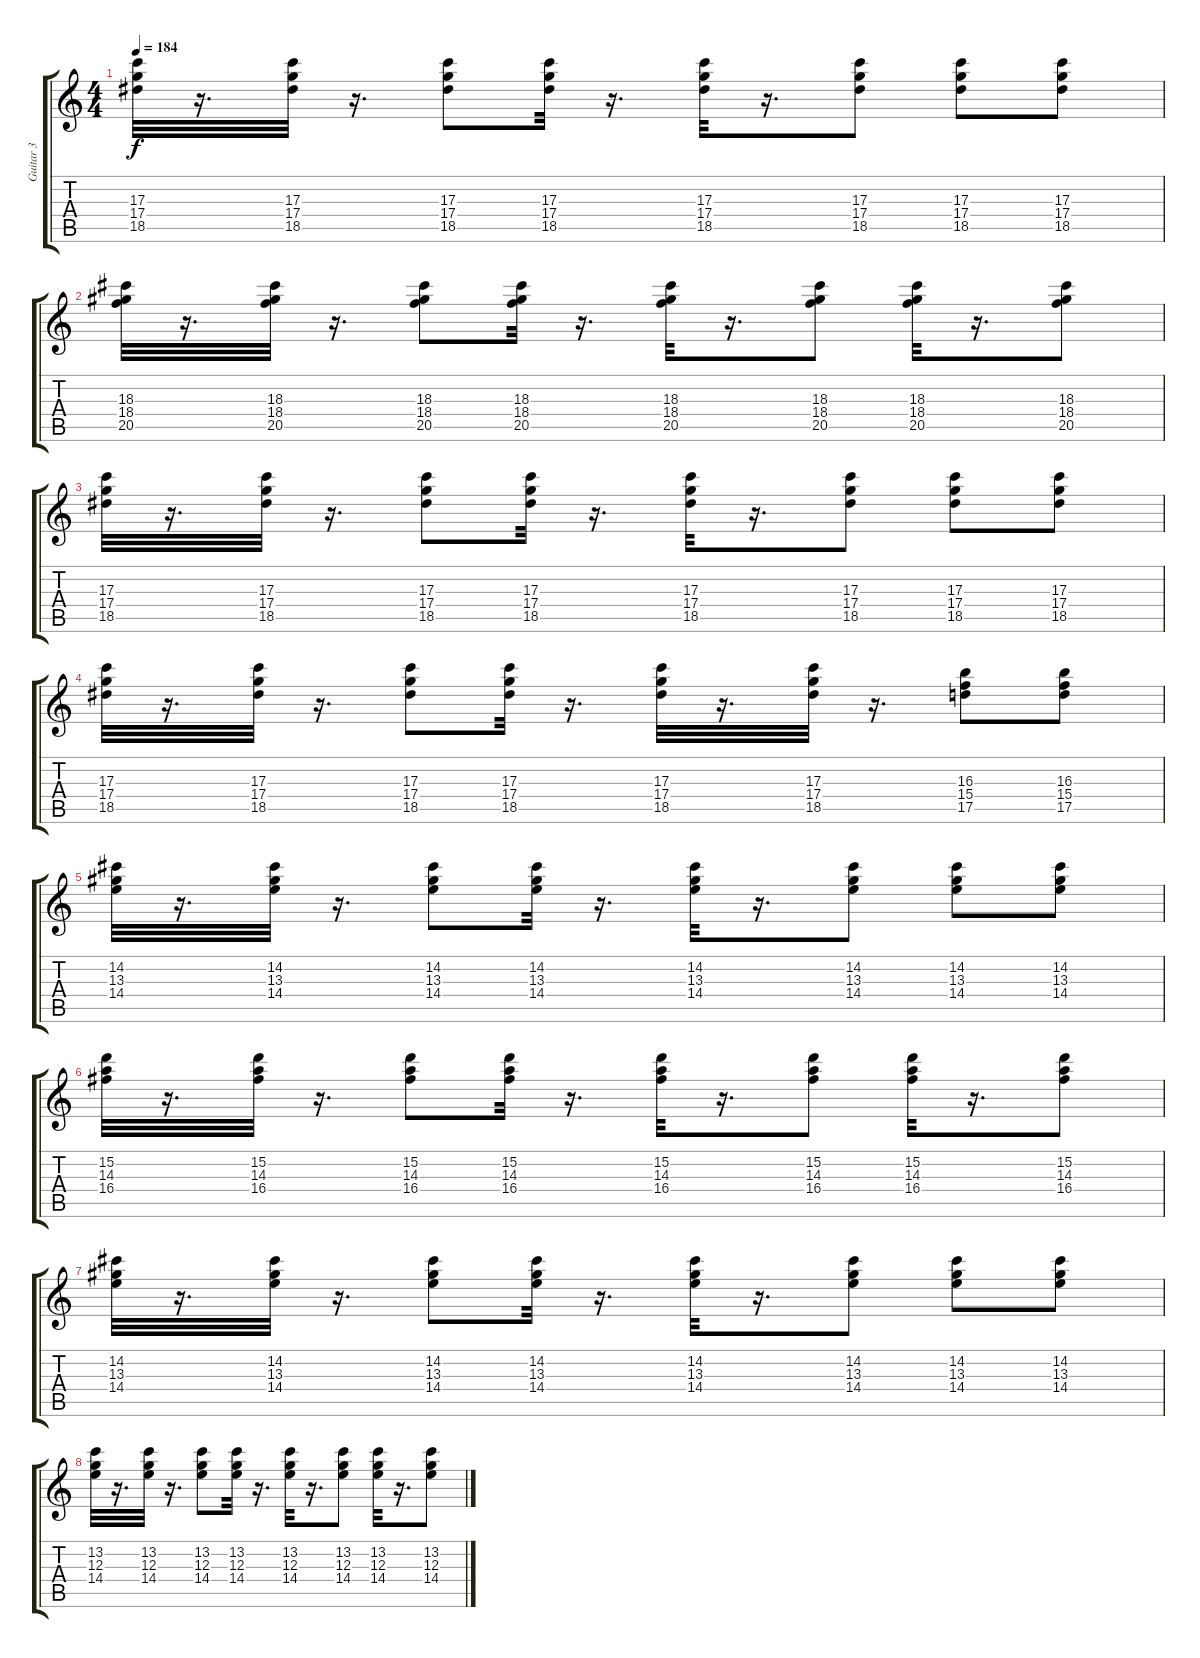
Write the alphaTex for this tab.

\track ("Guitar 3" "Guitar 3") {instrument distortionguitar}
\staff {score tabs}
\tuning (E4 B3 G3 D3 A2 E2) {hide}
\ts (4 4)
\tempo 184
\clef g2
\ks c
(17.3 17.4 18.5).32{dy f} r.16{d} (17.3 17.4 18.5).32 r.16{d} (17.3 17.4 18.5).8 (17.3 17.4 18.5).32 r.16{d} (17.3 17.4 18.5).32 r.16{d} (17.3 17.4 18.5).8 (17.3 17.4 18.5).8 (17.3 17.4 18.5).8 |
(18.3 18.4 20.5).32 r.16{d} (18.3 18.4 20.5).32 r.16{d} (18.3 18.4 20.5).8 (18.3 18.4 20.5).32 r.16{d} (18.3 18.4 20.5).32 r.16{d} (18.3 18.4 20.5).8 (18.3 18.4 20.5).32 r.16{d} (18.3 18.4 20.5).8 |
(17.3 17.4 18.5).32 r.16{d} (17.3 17.4 18.5).32 r.16{d} (17.3 17.4 18.5).8 (17.3 17.4 18.5).32 r.16{d} (17.3 17.4 18.5).32 r.16{d} (17.3 17.4 18.5).8 (17.3 17.4 18.5).8 (17.3 17.4 18.5).8 |
(17.3 17.4 18.5).32 r.16{d} (17.3 17.4 18.5).32 r.16{d} (17.3 17.4 18.5).8 (17.3 17.4 18.5).32 r.16{d} (17.3 17.4 18.5).32 r.16{d} (17.3 17.4 18.5).32 r.16{d} (16.3 15.4 17.5).8 (16.3 15.4 17.5).8 |
(14.2 13.3 14.4).32 r.16{d} (14.2 13.3 14.4).32 r.16{d} (14.2 13.3 14.4).8 (14.2 13.3 14.4).32 r.16{d} (14.2 13.3 14.4).32 r.16{d} (14.2 13.3 14.4).8 (14.2 13.3 14.4).8 (14.2 13.3 14.4).8 |
(15.2 14.3 16.4).32 r.16{d} (15.2 14.3 16.4).32 r.16{d} (15.2 14.3 16.4).8 (15.2 14.3 16.4).32 r.16{d} (15.2 14.3 16.4).32 r.16{d} (15.2 14.3 16.4).8 (15.2 14.3 16.4).32 r.16{d} (15.2 14.3 16.4).8 |
(14.2 13.3 14.4).32 r.16{d} (14.2 13.3 14.4).32 r.16{d} (14.2 13.3 14.4).8 (14.2 13.3 14.4).32 r.16{d} (14.2 13.3 14.4).32 r.16{d} (14.2 13.3 14.4).8 (14.2 13.3 14.4).8 (14.2 13.3 14.4).8 |
(13.2 12.3 14.4).32 r.16{d} (13.2 12.3 14.4).32 r.16{d} (13.2 12.3 14.4).8 (13.2 12.3 14.4).32 r.16{d} (13.2 12.3 14.4).32 r.16{d} (13.2 12.3 14.4).8 (13.2 12.3 14.4).32 r.16{d} (13.2 12.3 14.4).8
